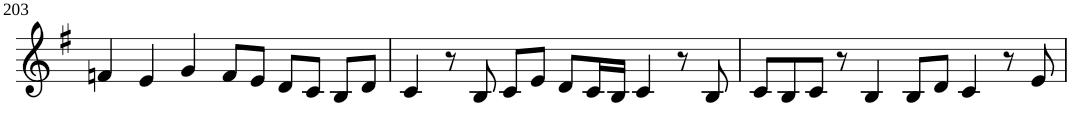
**kern
*part1
*staff1
*I"Violin
!!LO:PB:g=z
*clefG2
*k[f#]
*G:
*M6/4
=203
4fn/
4e/
4g/
8f/L
8e/J
8d/L
8c/J
8B/L
8d/J
=204
4c/
8r
8B/
8c/L
8e/J
8d/L
16c/L
16B/JJ
4c/
8r
8B/
=205
8c/L
8B/
8c/J
8r
4B/
8B/L
8d/J
4c/
8r
8e/
=
*-
